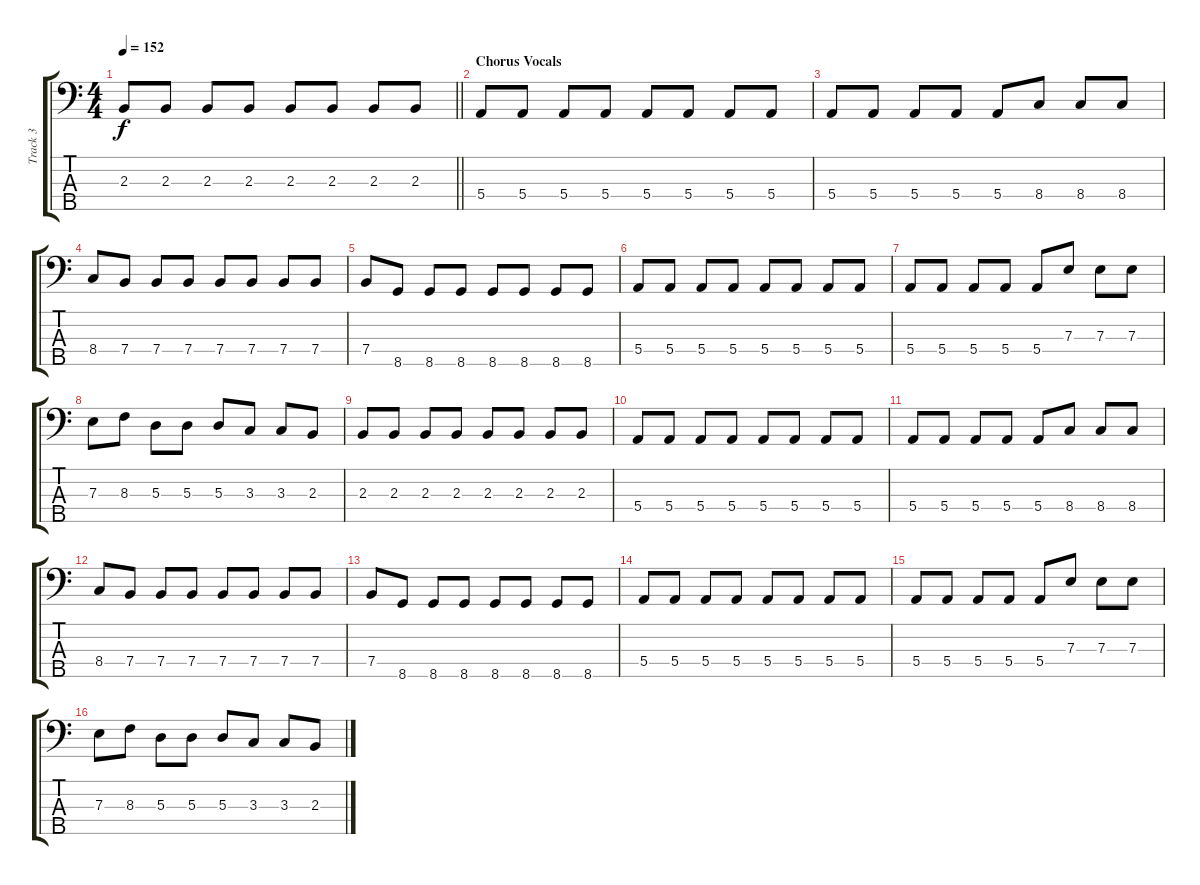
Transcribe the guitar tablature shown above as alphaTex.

\track ("Track 3" "Track 3") {instrument electricbasspick}
\staff {score tabs}
\tuning (G2 D2 A1 E1 B0) {hide}
\ts (4 4)
\tempo 152
\clef f4
\barLineRight lightlight
\ks c
2.3.8{dy f} 2.3.8 2.3.8 2.3.8 2.3.8 2.3.8 2.3.8 2.3.8 |
\section ("" "Chorus Vocals")
5.4.8 5.4.8 5.4.8 5.4.8 5.4.8 5.4.8 5.4.8 5.4.8 |
5.4.8 5.4.8 5.4.8 5.4.8 5.4.8 8.4.8 8.4.8 8.4.8 |
8.4.8 7.4.8 7.4.8 7.4.8 7.4.8 7.4.8 7.4.8 7.4.8 |
7.4.8 8.5.8 8.5.8 8.5.8 8.5.8 8.5.8 8.5.8 8.5.8 |
5.4.8 5.4.8 5.4.8 5.4.8 5.4.8 5.4.8 5.4.8 5.4.8 |
5.4.8 5.4.8 5.4.8 5.4.8 5.4.8 7.3.8 7.3.8 7.3.8 |
7.3.8 8.3.8 5.3.8 5.3.8 5.3.8 3.3.8 3.3.8 2.3.8 |
2.3.8 2.3.8 2.3.8 2.3.8 2.3.8 2.3.8 2.3.8 2.3.8 |
5.4.8 5.4.8 5.4.8 5.4.8 5.4.8 5.4.8 5.4.8 5.4.8 |
5.4.8 5.4.8 5.4.8 5.4.8 5.4.8 8.4.8 8.4.8 8.4.8 |
8.4.8 7.4.8 7.4.8 7.4.8 7.4.8 7.4.8 7.4.8 7.4.8 |
7.4.8 8.5.8 8.5.8 8.5.8 8.5.8 8.5.8 8.5.8 8.5.8 |
5.4.8 5.4.8 5.4.8 5.4.8 5.4.8 5.4.8 5.4.8 5.4.8 |
5.4.8 5.4.8 5.4.8 5.4.8 5.4.8 7.3.8 7.3.8 7.3.8 |
7.3.8 8.3.8 5.3.8 5.3.8 5.3.8 3.3.8 3.3.8 2.3.8
